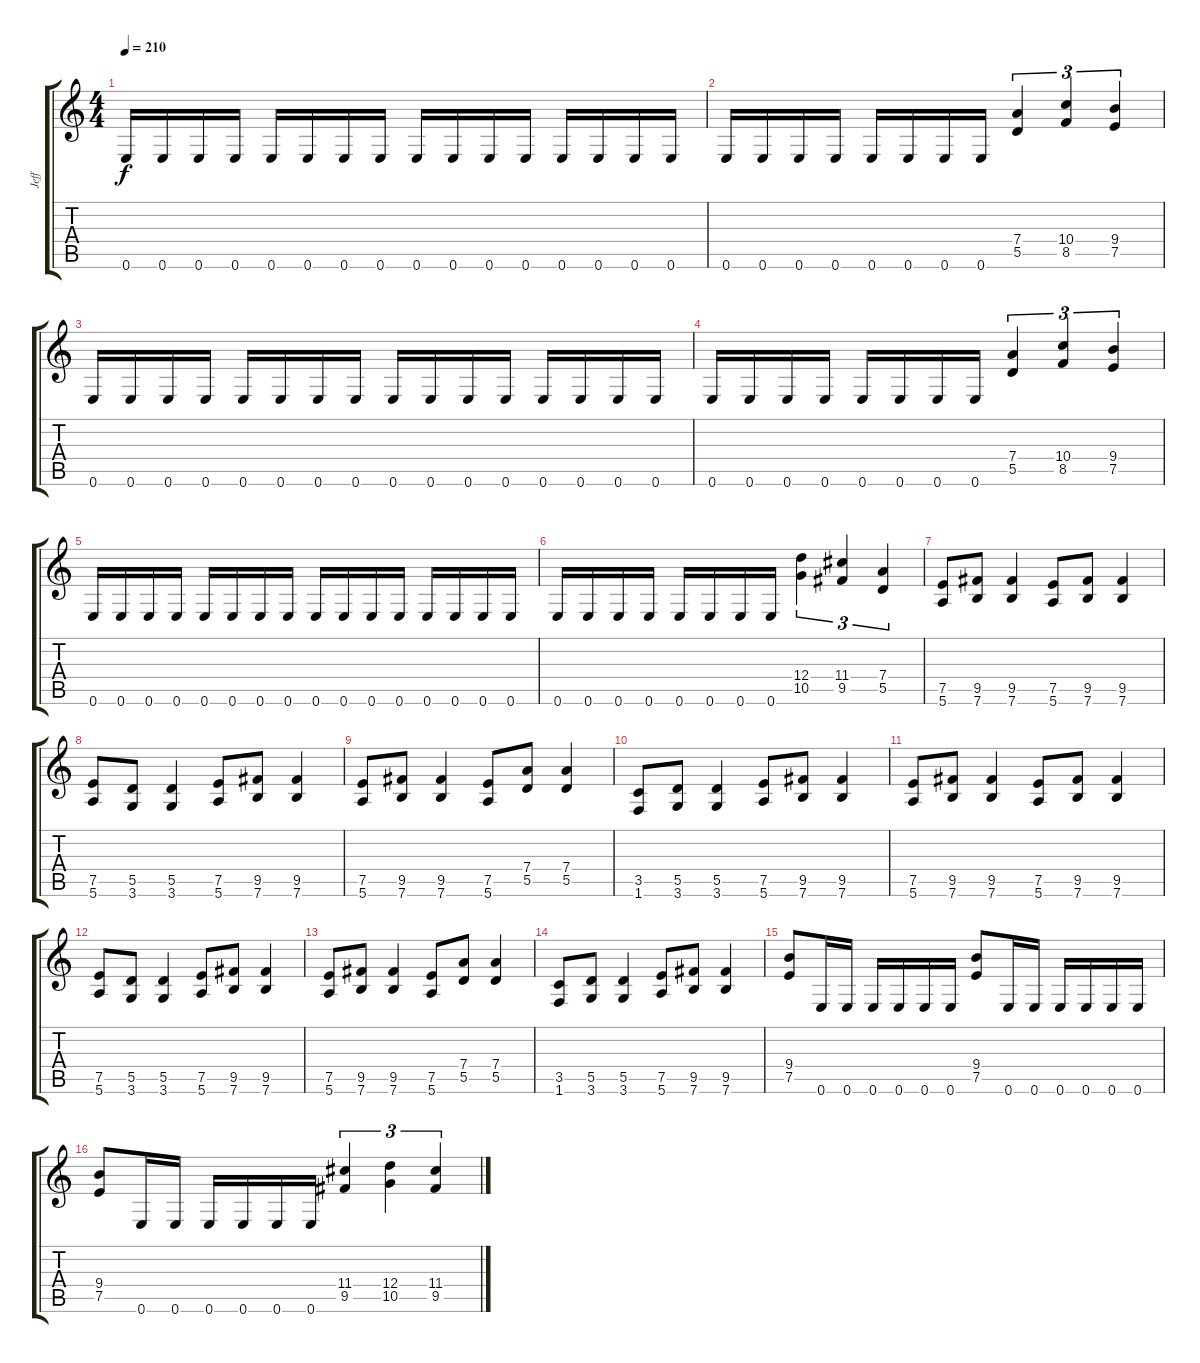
\track ("Jeff" "Jeff") {instrument distortionguitar}
\staff {score tabs}
\tuning (E4 B3 G3 D3 A2 E2) {hide}
\ts (4 4)
\tempo 210
\clef g2
\ks c
0.6.16{dy f} 0.6.16 0.6.16 0.6.16 0.6.16 0.6.16 0.6.16 0.6.16 0.6.16 0.6.16 0.6.16 0.6.16 0.6.16 0.6.16 0.6.16 0.6.16 |
0.6.16 0.6.16 0.6.16 0.6.16 0.6.16 0.6.16 0.6.16 0.6.16 (7.4 5.5).4{tu (3 2)} (10.4 8.5).4{tu (3 2)} (9.4 7.5).4{tu (3 2)} |
0.6.16 0.6.16 0.6.16 0.6.16 0.6.16 0.6.16 0.6.16 0.6.16 0.6.16 0.6.16 0.6.16 0.6.16 0.6.16 0.6.16 0.6.16 0.6.16 |
0.6.16 0.6.16 0.6.16 0.6.16 0.6.16 0.6.16 0.6.16 0.6.16 (7.4 5.5).4{tu (3 2)} (10.4 8.5).4{tu (3 2)} (9.4 7.5).4{tu (3 2)} |
0.6.16 0.6.16 0.6.16 0.6.16 0.6.16 0.6.16 0.6.16 0.6.16 0.6.16 0.6.16 0.6.16 0.6.16 0.6.16 0.6.16 0.6.16 0.6.16 |
0.6.16 0.6.16 0.6.16 0.6.16 0.6.16 0.6.16 0.6.16 0.6.16 (12.4 10.5).4{tu (3 2)} (11.4 9.5).4{tu (3 2)} (7.4 5.5).4{tu (3 2)} |
(7.5 5.6).8 (9.5 7.6).8 (9.5 7.6).4 (7.5 5.6).8 (9.5 7.6).8 (9.5 7.6).4 |
(7.5 5.6).8 (5.5 3.6).8 (5.5 3.6).4 (7.5 5.6).8 (9.5 7.6).8 (9.5 7.6).4 |
(7.5 5.6).8 (9.5 7.6).8 (9.5 7.6).4 (7.5 5.6).8 (7.4 5.5).8 (7.4 5.5).4 |
(3.5 1.6).8 (5.5 3.6).8 (5.5 3.6).4 (7.5 5.6).8 (9.5 7.6).8 (9.5 7.6).4 |
(7.5 5.6).8 (9.5 7.6).8 (9.5 7.6).4 (7.5 5.6).8 (9.5 7.6).8 (9.5 7.6).4 |
(7.5 5.6).8 (5.5 3.6).8 (5.5 3.6).4 (7.5 5.6).8 (9.5 7.6).8 (9.5 7.6).4 |
(7.5 5.6).8 (9.5 7.6).8 (9.5 7.6).4 (7.5 5.6).8 (7.4 5.5).8 (7.4 5.5).4 |
(3.5 1.6).8 (5.5 3.6).8 (5.5 3.6).4 (7.5 5.6).8 (9.5 7.6).8 (9.5 7.6).4 |
(9.4 7.5).8 0.6.16 0.6.16 0.6.16 0.6.16 0.6.16 0.6.16 (9.4 7.5).8 0.6.16 0.6.16 0.6.16 0.6.16 0.6.16 0.6.16 |
(9.4 7.5).8 0.6.16 0.6.16 0.6.16 0.6.16 0.6.16 0.6.16 (11.4 9.5).4{tu (3 2)} (12.4 10.5).4{tu (3 2)} (11.4 9.5).4{tu (3 2)}
